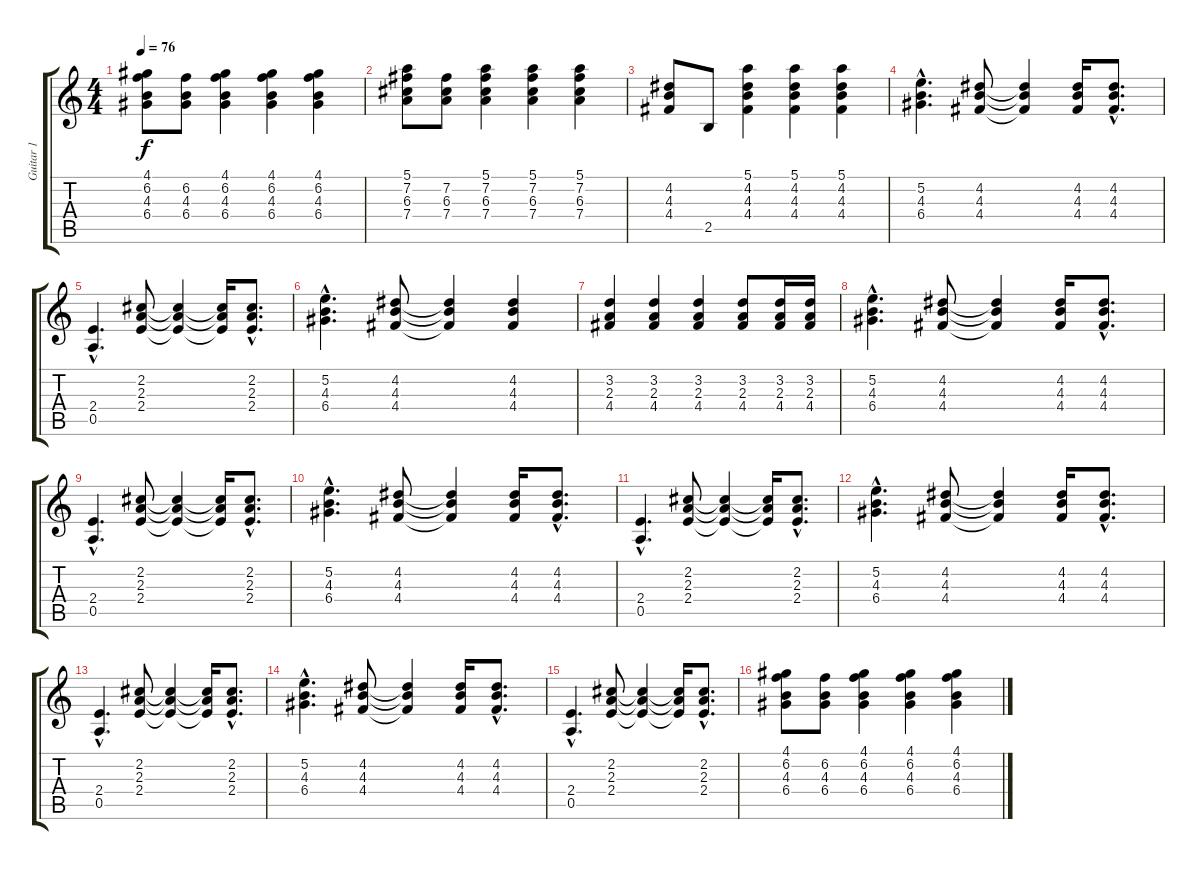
\track ("Guitar 1" "Guitar 1") {instrument overdrivenguitar}
\staff {score tabs}
\tuning (E4 B3 G3 D3 A2 E2) {hide}
\ts (4 4)
\tempo 76
\clef g2
\ks c
(4.1 6.2 4.3 6.4).8{dy f} (6.2 4.3 6.4).8 (4.1 6.2 4.3 6.4).4 (4.1 6.2 4.3 6.4).4 (4.1 6.2 4.3 6.4).4 |
(5.1 7.2 6.3 7.4).8 (7.2 6.3 7.4).8 (5.1 7.2 6.3 7.4).4 (5.1 7.2 6.3 7.4).4 (5.1 7.2 6.3 7.4).4 |
(4.2 4.3 4.4).8 2.5.8 (5.1 4.2 4.3 4.4).4 (5.1 4.2 4.3 4.4).4 (5.1 4.2 4.3 4.4).4 |
(5.2{hac} 4.3{hac} 6.4{hac}).4{d} (4.2 4.3 4.4).8 (4.2{t} 4.3{t} 4.4{t}).4 (4.2 4.3 4.4).16 (4.2{hac} 4.3{hac} 4.4{hac}).8{d} |
(2.4{hac} 0.5{hac}).4{d} (2.2 2.3 2.4).8 (2.2{t} 2.3{t} 2.4{t}).4 (2.2{t} 2.3{t} 2.4{t}).16 (2.2{hac} 2.3{hac} 2.4{hac}).8{d} |
(5.2{hac} 4.3{hac} 6.4{hac}).4{d} (4.2 4.3 4.4).8 (4.2{t} 4.3{t} 4.4{t}).4 (4.2 4.3 4.4).4 |
(3.2 2.3 4.4).4 (3.2 2.3 4.4).4 (3.2 2.3 4.4).4 (3.2 2.3 4.4).8 (3.2 2.3 4.4).16 (3.2 2.3 4.4).16 |
(5.2{hac} 4.3{hac} 6.4{hac}).4{d} (4.2 4.3 4.4).8 (4.2{t} 4.3{t} 4.4{t}).4 (4.2 4.3 4.4).16 (4.2{hac} 4.3{hac} 4.4{hac}).8{d} |
(2.4{hac} 0.5{hac}).4{d} (2.2 2.3 2.4).8 (2.2{t} 2.3{t} 2.4{t}).4 (2.2{t} 2.3{t} 2.4{t}).16 (2.2{hac} 2.3{hac} 2.4{hac}).8{d} |
(5.2{hac} 4.3{hac} 6.4{hac}).4{d} (4.2 4.3 4.4).8 (4.2{t} 4.3{t} 4.4{t}).4 (4.2 4.3 4.4).16 (4.2{hac} 4.3{hac} 4.4{hac}).8{d} |
(2.4{hac} 0.5{hac}).4{d} (2.2 2.3 2.4).8 (2.2{t} 2.3{t} 2.4{t}).4 (2.2{t} 2.3{t} 2.4{t}).16 (2.2{hac} 2.3{hac} 2.4{hac}).8{d} |
(5.2{hac} 4.3{hac} 6.4{hac}).4{d} (4.2 4.3 4.4).8 (4.2{t} 4.3{t} 4.4{t}).4 (4.2 4.3 4.4).16 (4.2{hac} 4.3{hac} 4.4{hac}).8{d} |
(2.4{hac} 0.5{hac}).4{d} (2.2 2.3 2.4).8 (2.2{t} 2.3{t} 2.4{t}).4 (2.2{t} 2.3{t} 2.4{t}).16 (2.2{hac} 2.3{hac} 2.4{hac}).8{d} |
(5.2{hac} 4.3{hac} 6.4{hac}).4{d} (4.2 4.3 4.4).8 (4.2{t} 4.3{t} 4.4{t}).4 (4.2 4.3 4.4).16 (4.2{hac} 4.3{hac} 4.4{hac}).8{d} |
(2.4{hac} 0.5{hac}).4{d} (2.2 2.3 2.4).8 (2.2{t} 2.3{t} 2.4{t}).4 (2.2{t} 2.3{t} 2.4{t}).16 (2.2{hac} 2.3{hac} 2.4{hac}).8{d} |
(4.1 6.2 4.3 6.4).8 (6.2 4.3 6.4).8 (4.1 6.2 4.3 6.4).4 (4.1 6.2 4.3 6.4).4 (4.1 6.2 4.3 6.4).4
